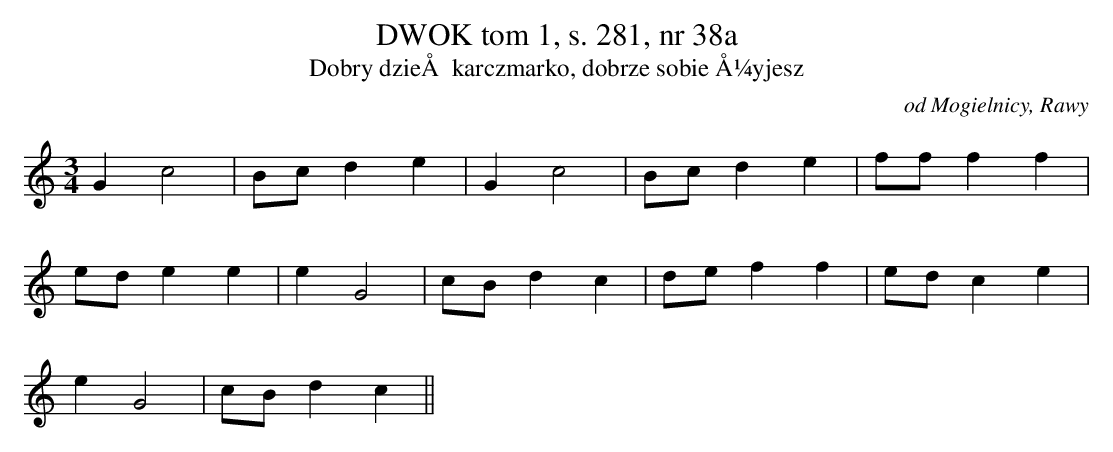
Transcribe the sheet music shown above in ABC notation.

X:1
T: DWOK tom 1, s. 281, nr 38a
T: Dobry dzieÅ karczmarko, dobrze sobie Å¼yjesz
O: od Mogielnicy, Rawy
M: 3/4
L: 1/8
K: C
G2c4 | Bcd2e2 | G2c4 | Bcd2e2 | fff2f2 |
ede2e2 | e2G4 | cBd2c2 | def2f2 | edc2e2|
e2G4 | cBd2c2||
